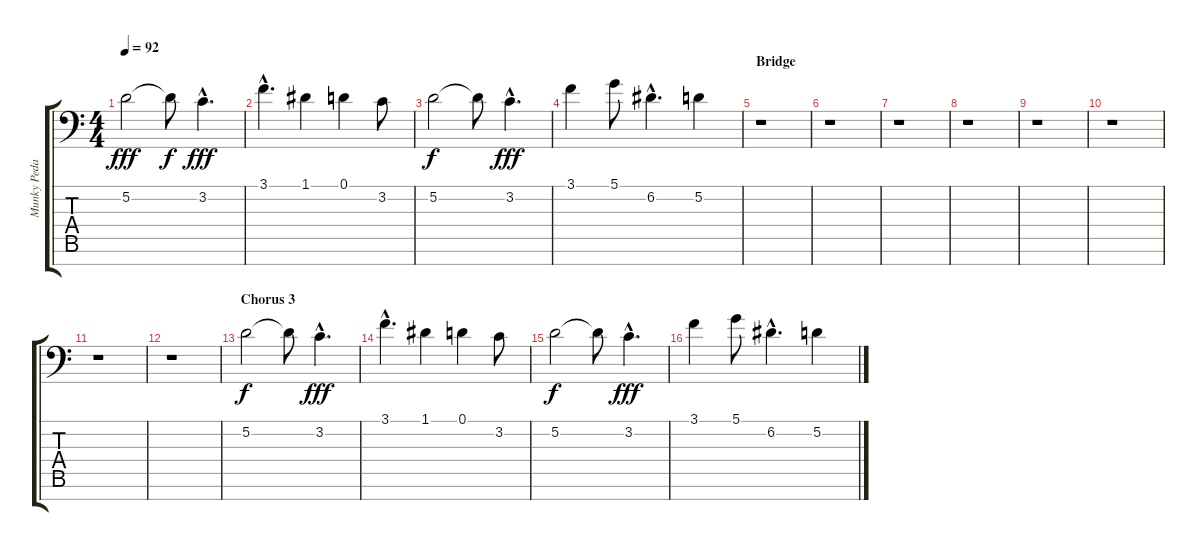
\track ("Munky Pedals effects" "Munky Peda") {instrument pad6metallic}
\staff {score tabs}
\tuning (D4 A3 F3 C3 G2 D2 A1) {hide}
\ts (4 4)
\tempo 92
\clef f4
\ks c
5.2.2{dy fff} 5.2{t}.8{dy f} 3.2{hac}.4{d dy fff} |
3.1{hac}.4{d} 1.1.4 0.1.4 3.2.8 |
5.2.2{dy f} 5.2{t}.8 3.2{hac}.4{d dy fff} |
3.1.4 5.1.8 6.2{hac}.4{d} 5.2.4 |
\section ("" "Bridge")
r.1 |
r.1 |
r.1 |
r.1 |
r.1 |
r.1 |
r.1 |
r.1 |
\section ("" "Chorus 3")
5.2.2{dy f} 5.2{t}.8 3.2{hac}.4{d dy fff} |
3.1{hac}.4{d} 1.1.4 0.1.4 3.2.8 |
5.2.2{dy f} 5.2{t}.8 3.2{hac}.4{d dy fff} |
3.1.4 5.1.8 6.2{hac}.4{d} 5.2.4
